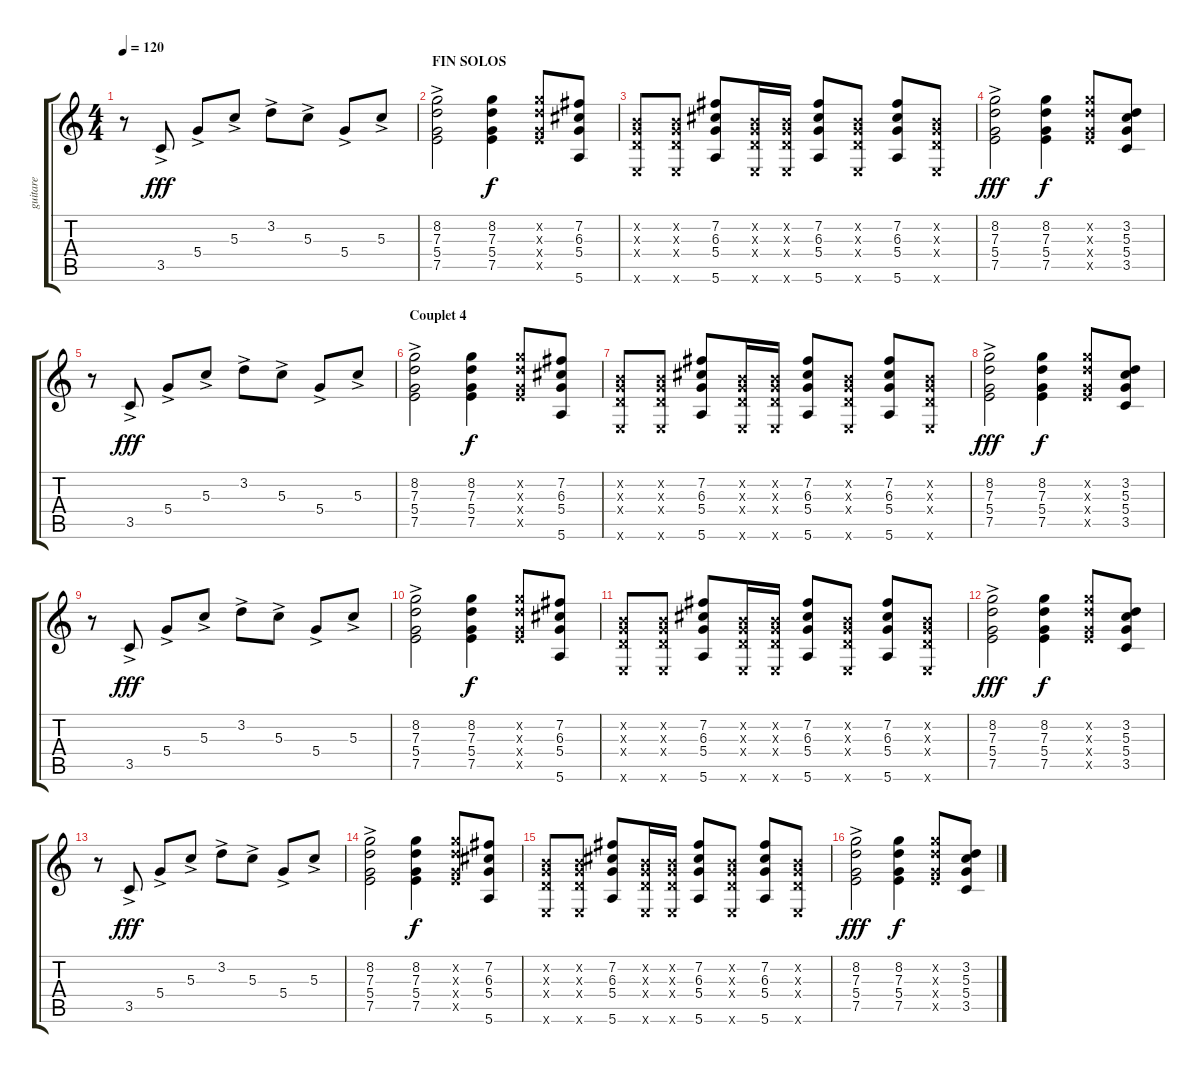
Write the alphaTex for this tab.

\track ("guitare" "guitare") {instrument electricguitarjazz}
\staff {score tabs}
\tuning (E4 B3 G3 D3 A2 E2) {hide}
\ts (4 4)
\tempo 120
\clef g2
\ks c
r.8{dy f} 3.5{ac}.8{dy fff} 5.4{ac}.8 5.3{ac}.8 3.2{ac}.8 5.3{ac}.8 5.4{ac}.8 5.3{ac}.8 |
\section ("" "FIN SOLOS")
(8.2{ac} 7.3{ac} 5.4{ac} 7.5{ac}).2 (8.2 7.3 5.4 7.5).4{dy f} (8.2{x} 7.3{x} 5.4{x} 7.5{x}).8 (7.2 6.3 5.4 5.6).8 |
(0.2{x} 0.3{x} 0.4{x} 0.6{x}).8 (0.2{x} 0.3{x} 0.4{x} 0.6{x}).8 (7.2 6.3 5.4 5.6).8 (0.2{x} 0.3{x} 0.4{x} 0.6{x}).16 (0.2{x} 0.3{x} 0.4{x} 0.6{x}).16 (7.2 6.3 5.4 5.6).8 (0.2{x} 0.3{x} 0.4{x} 0.6{x}).8 (7.2 6.3 5.4 5.6).8 (0.2{x} 0.3{x} 0.4{x} 0.6{x}).8 |
(8.2{ac} 7.3{ac} 5.4{ac} 7.5{ac}).2{dy fff} (8.2 7.3 5.4 7.5).4{dy f} (8.2{x} 7.3{x} 5.4{x} 7.5{x}).8 (3.2 5.3 5.4 3.5).8 |
r.8 3.5{ac}.8{dy fff} 5.4{ac}.8 5.3{ac}.8 3.2{ac}.8 5.3{ac}.8 5.4{ac}.8 5.3{ac}.8 |
\section ("" "Couplet 4")
(8.2{ac} 7.3{ac} 5.4{ac} 7.5{ac}).2 (8.2 7.3 5.4 7.5).4{dy f} (8.2{x} 7.3{x} 5.4{x} 7.5{x}).8 (7.2 6.3 5.4 5.6).8 |
(0.2{x} 0.3{x} 0.4{x} 0.6{x}).8 (0.2{x} 0.3{x} 0.4{x} 0.6{x}).8 (7.2 6.3 5.4 5.6).8 (0.2{x} 0.3{x} 0.4{x} 0.6{x}).16 (0.2{x} 0.3{x} 0.4{x} 0.6{x}).16 (7.2 6.3 5.4 5.6).8 (0.2{x} 0.3{x} 0.4{x} 0.6{x}).8 (7.2 6.3 5.4 5.6).8 (0.2{x} 0.3{x} 0.4{x} 0.6{x}).8 |
(8.2{ac} 7.3{ac} 5.4{ac} 7.5{ac}).2{dy fff} (8.2 7.3 5.4 7.5).4{dy f} (8.2{x} 7.3{x} 5.4{x} 7.5{x}).8 (3.2 5.3 5.4 3.5).8 |
r.8 3.5{ac}.8{dy fff} 5.4{ac}.8 5.3{ac}.8 3.2{ac}.8 5.3{ac}.8 5.4{ac}.8 5.3{ac}.8 |
(8.2{ac} 7.3{ac} 5.4{ac} 7.5{ac}).2 (8.2 7.3 5.4 7.5).4{dy f} (8.2{x} 7.3{x} 5.4{x} 7.5{x}).8 (7.2 6.3 5.4 5.6).8 |
(0.2{x} 0.3{x} 0.4{x} 0.6{x}).8 (0.2{x} 0.3{x} 0.4{x} 0.6{x}).8 (7.2 6.3 5.4 5.6).8 (0.2{x} 0.3{x} 0.4{x} 0.6{x}).16 (0.2{x} 0.3{x} 0.4{x} 0.6{x}).16 (7.2 6.3 5.4 5.6).8 (0.2{x} 0.3{x} 0.4{x} 0.6{x}).8 (7.2 6.3 5.4 5.6).8 (0.2{x} 0.3{x} 0.4{x} 0.6{x}).8 |
(8.2{ac} 7.3{ac} 5.4{ac} 7.5{ac}).2{dy fff} (8.2 7.3 5.4 7.5).4{dy f} (8.2{x} 7.3{x} 5.4{x} 7.5{x}).8 (3.2 5.3 5.4 3.5).8 |
r.8 3.5{ac}.8{dy fff} 5.4{ac}.8 5.3{ac}.8 3.2{ac}.8 5.3{ac}.8 5.4{ac}.8 5.3{ac}.8 |
(8.2{ac} 7.3{ac} 5.4{ac} 7.5{ac}).2 (8.2 7.3 5.4 7.5).4{dy f} (8.2{x} 7.3{x} 5.4{x} 7.5{x}).8 (7.2 6.3 5.4 5.6).8 |
(0.2{x} 0.3{x} 0.4{x} 0.6{x}).8 (0.2{x} 0.3{x} 0.4{x} 0.6{x}).8 (7.2 6.3 5.4 5.6).8 (0.2{x} 0.3{x} 0.4{x} 0.6{x}).16 (0.2{x} 0.3{x} 0.4{x} 0.6{x}).16 (7.2 6.3 5.4 5.6).8 (0.2{x} 0.3{x} 0.4{x} 0.6{x}).8 (7.2 6.3 5.4 5.6).8 (0.2{x} 0.3{x} 0.4{x} 0.6{x}).8 |
(8.2{ac} 7.3{ac} 5.4{ac} 7.5{ac}).2{dy fff} (8.2 7.3 5.4 7.5).4{dy f} (8.2{x} 7.3{x} 5.4{x} 7.5{x}).8 (3.2 5.3 5.4 3.5).8
